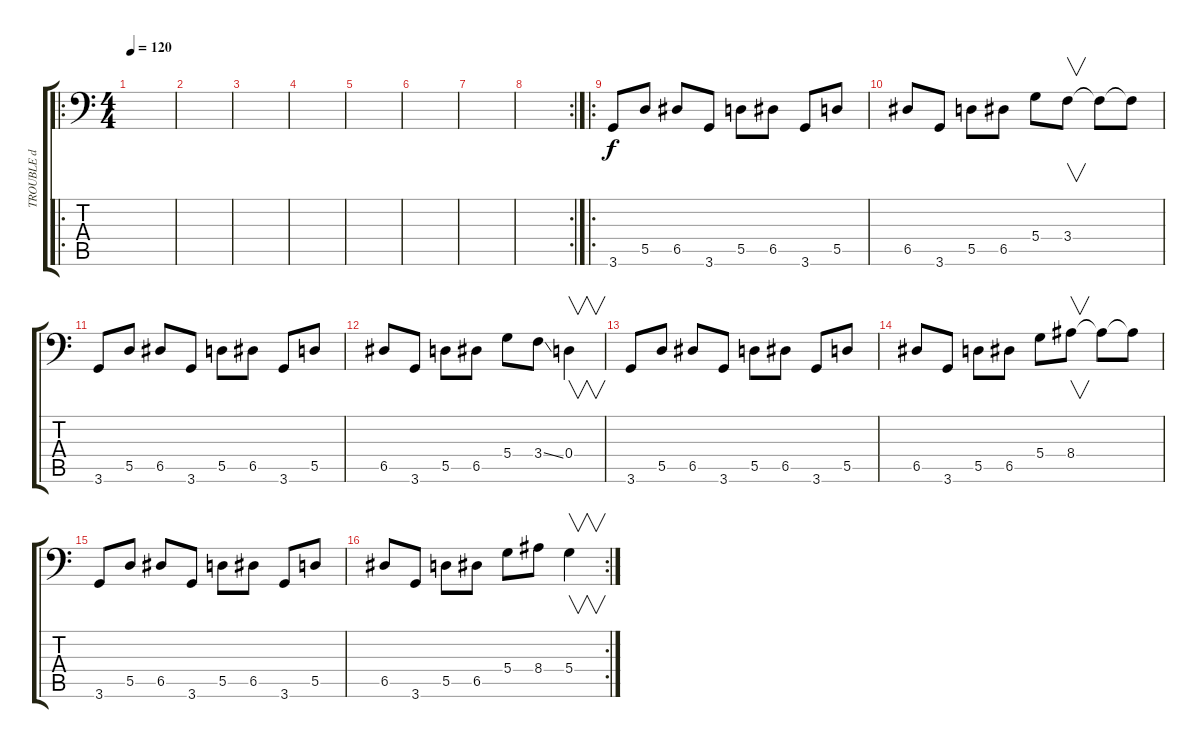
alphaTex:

\track ("TROUBLE d" "TROUBLE d") {instrument electricbassfinger}
\staff {score tabs}
\tuning (E3 B2 G2 D2 A1 E1) {hide}
\ro
\ts (4 4)
\tempo 120
\clef f4
\ks c
|
|
|
|
|
|
|
\rc 2
|
\ro
3.6.8 5.5.8 6.5.8 3.6.8 5.5.8 6.5.8 3.6.8 5.5.8 |
6.5.8 3.6.8 5.5.8 6.5.8 5.4.8 3.4.8{v} 3.4{t}.8 3.4{t}.8 |
3.6.8 5.5.8 6.5.8 3.6.8 5.5.8 6.5.8 3.6.8 5.5.8 |
6.5.8 3.6.8 5.5.8 6.5.8 5.4.8 3.4{ss}.8 0.4.4{v} |
3.6.8 5.5.8 6.5.8 3.6.8 5.5.8 6.5.8 3.6.8 5.5.8 |
6.5.8 3.6.8 5.5.8 6.5.8 5.4.8 8.4.8{v} 8.4{t}.8 8.4{t}.8 |
3.6.8 5.5.8 6.5.8 3.6.8 5.5.8 6.5.8 3.6.8 5.5.8 |
\rc 2
6.5.8 3.6.8 5.5.8 6.5.8 5.4.8 8.4.8 5.4.4{v}
